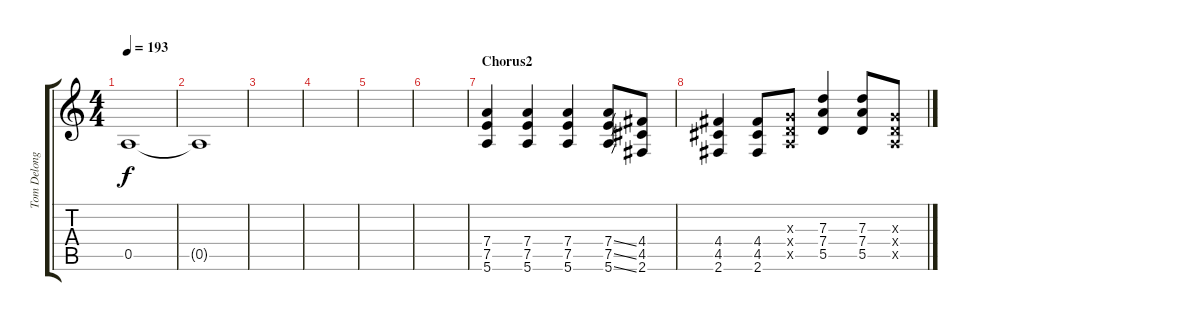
\track ("Tom Delong (Guitar 2)" "Tom Delong") {instrument distortionguitar}
\staff {score tabs}
\tuning (E4 B3 G3 D3 A2 E2) {hide}
\ts (4 4)
\tempo 193
\clef g2
\ks c
0.5{t}.1{dy f} |
0.5{t}.1 |
|
|
|
|
\section ("" "Chorus2")
(7.4 7.5 5.6).4 (7.4 7.5 5.6).4 (7.4 7.5 5.6).4 (7.4{ss} 7.5{ss} 5.6{ss}).8 (4.4 4.5 2.6).8 |
(4.4 4.5 2.6).4 (4.4 4.5 2.6).8 (0.3{x} 0.4{x} 0.5{x}).8 (7.3 7.4 5.5).4 (7.3 7.4 5.5).8 (0.3{x} 0.4{x} 0.5{x}).8
